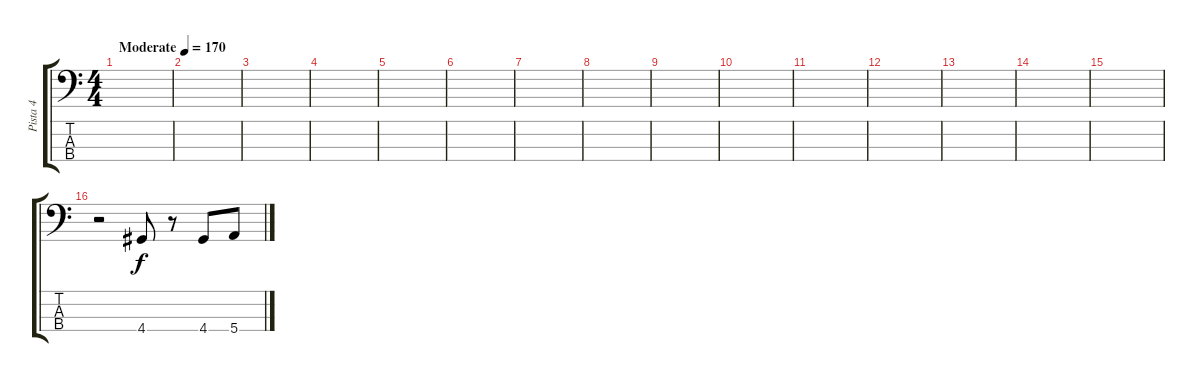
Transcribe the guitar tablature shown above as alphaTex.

\track ("Pista 4" "Pista 4") {instrument electricbassfinger}
\staff {score tabs}
\tuning (G2 D2 A1 E1) {hide}
\ts (4 4)
\tempo (170 "Moderate")
\clef f4
\ks c
|
|
|
|
|
|
|
|
|
|
|
|
|
|
|
r.2 4.4.8 r.8 4.4.8 5.4.8
